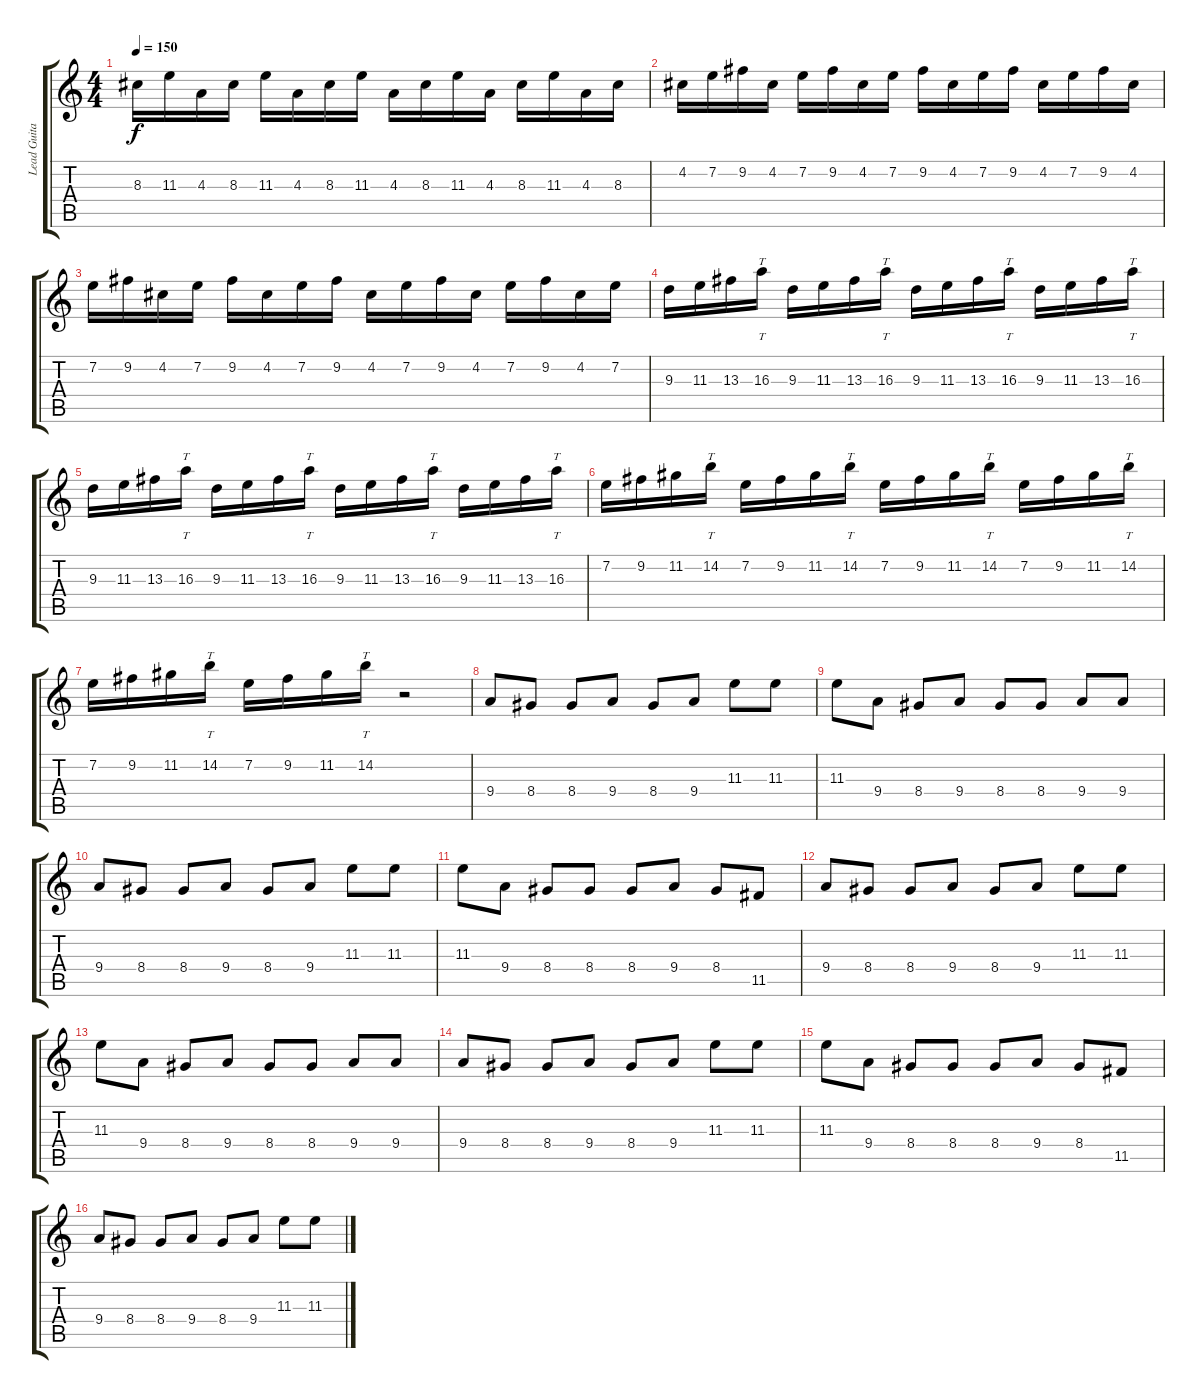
\track ("Lead Guitar" "Lead Guita") {instrument distortionguitar}
\staff {score tabs}
\tuning (D4 A3 F3 C3 G2 C2) {hide}
\ts (4 4)
\tempo 150
\clef g2
\ks c
8.3.16{dy f} 11.3.16 4.3.16 8.3.16 11.3.16 4.3.16 8.3.16 11.3.16 4.3.16 8.3.16 11.3.16 4.3.16 8.3.16 11.3.16 4.3.16 8.3.16 |
4.2.16 7.2.16 9.2.16 4.2.16 7.2.16 9.2.16 4.2.16 7.2.16 9.2.16 4.2.16 7.2.16 9.2.16 4.2.16 7.2.16 9.2.16 4.2.16 |
7.2.16 9.2.16 4.2.16 7.2.16 9.2.16 4.2.16 7.2.16 9.2.16 4.2.16 7.2.16 9.2.16 4.2.16 7.2.16 9.2.16 4.2.16 7.2.16 |
9.3.16 11.3.16 13.3.16 16.3.16{tt} 9.3.16 11.3.16 13.3.16 16.3.16{tt} 9.3.16 11.3.16 13.3.16 16.3.16{tt} 9.3.16 11.3.16 13.3.16 16.3.16{tt} |
9.3.16 11.3.16 13.3.16 16.3.16{tt} 9.3.16 11.3.16 13.3.16 16.3.16{tt} 9.3.16 11.3.16 13.3.16 16.3.16{tt} 9.3.16 11.3.16 13.3.16 16.3.16{tt} |
7.2.16 9.2.16 11.2.16 14.2.16{tt} 7.2.16 9.2.16 11.2.16 14.2.16{tt} 7.2.16 9.2.16 11.2.16 14.2.16{tt} 7.2.16 9.2.16 11.2.16 14.2.16{tt} |
7.2.16 9.2.16 11.2.16 14.2.16{tt} 7.2.16 9.2.16 11.2.16 14.2.16{tt} r.2 |
9.4.8 8.4.8 8.4.8 9.4.8 8.4.8 9.4.8 11.3.8 11.3.8 |
11.3.8 9.4.8 8.4.8 9.4.8 8.4.8 8.4.8 9.4.8 9.4.8 |
9.4.8 8.4.8 8.4.8 9.4.8 8.4.8 9.4.8 11.3.8 11.3.8 |
11.3.8 9.4.8 8.4.8 8.4.8 8.4.8 9.4.8 8.4.8 11.5.8 |
9.4.8 8.4.8 8.4.8 9.4.8 8.4.8 9.4.8 11.3.8 11.3.8 |
11.3.8 9.4.8 8.4.8 9.4.8 8.4.8 8.4.8 9.4.8 9.4.8 |
9.4.8 8.4.8 8.4.8 9.4.8 8.4.8 9.4.8 11.3.8 11.3.8 |
11.3.8 9.4.8 8.4.8 8.4.8 8.4.8 9.4.8 8.4.8 11.5.8 |
9.4.8 8.4.8 8.4.8 9.4.8 8.4.8 9.4.8 11.3.8 11.3.8
